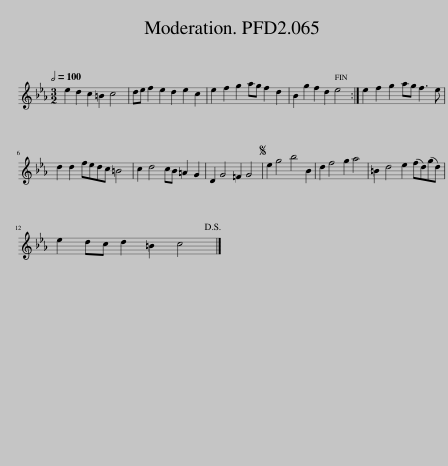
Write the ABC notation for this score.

X:1
L:1/8
Q:1/2=100
M:3/2
I:linebreak $
K:Cmin
V:1 treble
V:1
 e2 d2 c2 =B2 c4 | de f2 e2 d2 e2 c2 | e2 f2 g2 ag f2 d2 | B2 g2 f2 d2 e4 :| e2 f2 g2 ag f3 e |$ %5
 d2 d2 fedc =B4 | c2 d4 cB =A2 G2 | D2 G4 =F2 G4 |S e2 g4 b4 B2 | d2 f4 g2 a4 | %10
 =B2 d4 e2 (fd)(gd) |$ e2 dc d2 =B2 c4!D.S.! |] %12
